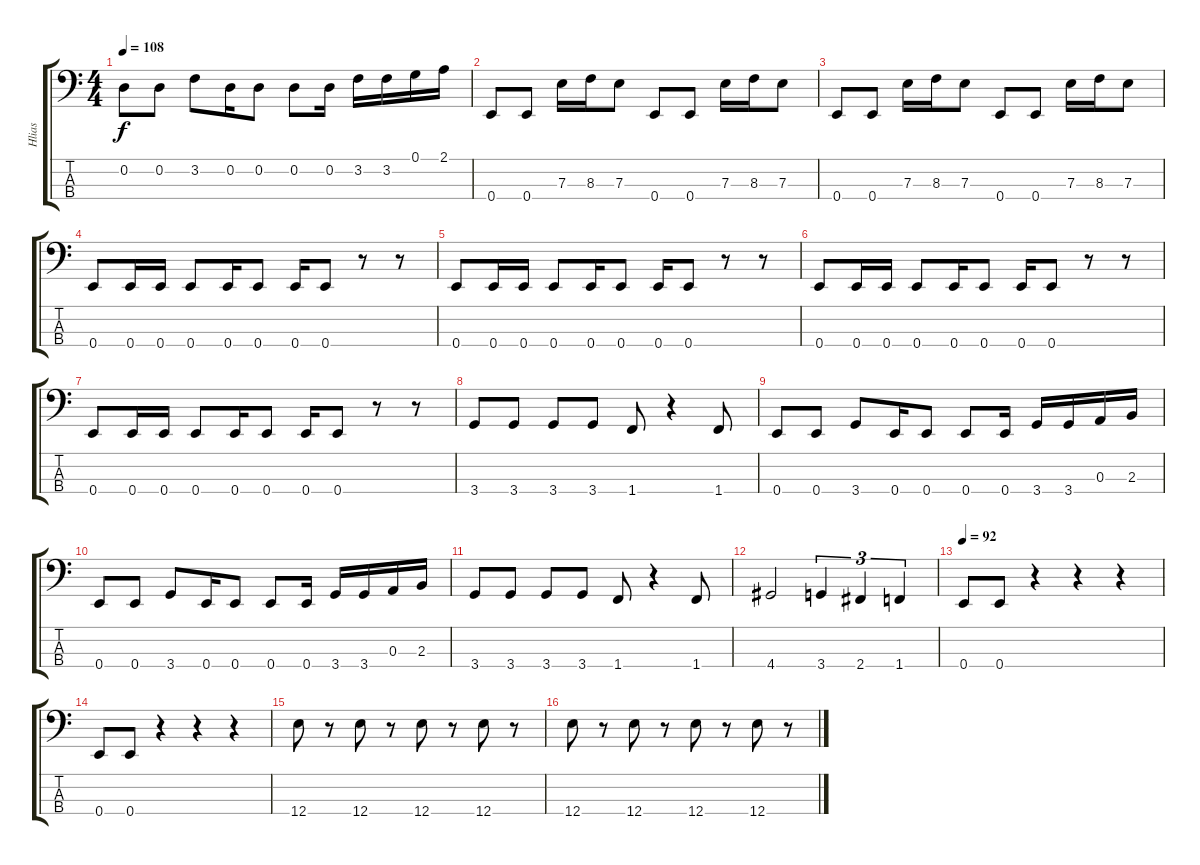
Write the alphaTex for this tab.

\track ("Hlias" "Hlias") {instrument electricbasspick}
\staff {score tabs}
\tuning (G2 D2 A1 E1) {hide}
\ts (4 4)
\tempo 108
\clef f4
\ks c
0.2.8{dy f} 0.2.8 3.2.8 0.2.16 0.2.8 0.2.8 0.2.16 3.2.16 3.2.16 0.1.16 2.1.16 |
0.4.8 0.4.8 7.3.16 8.3.16 7.3.8 0.4.8 0.4.8 7.3.16 8.3.16 7.3.8 |
0.4.8 0.4.8 7.3.16 8.3.16 7.3.8 0.4.8 0.4.8 7.3.16 8.3.16 7.3.8 |
0.4.8 0.4.16 0.4.16 0.4.8 0.4.16 0.4.8 0.4.16 0.4.8 r.8 r.8 |
0.4.8 0.4.16 0.4.16 0.4.8 0.4.16 0.4.8 0.4.16 0.4.8 r.8 r.8 |
0.4.8 0.4.16 0.4.16 0.4.8 0.4.16 0.4.8 0.4.16 0.4.8 r.8 r.8 |
0.4.8 0.4.16 0.4.16 0.4.8 0.4.16 0.4.8 0.4.16 0.4.8 r.8 r.8 |
3.4.8 3.4.8 3.4.8 3.4.8 1.4.8 r.4 1.4.8 |
0.4.8 0.4.8 3.4.8 0.4.16 0.4.8 0.4.8 0.4.16 3.4.16 3.4.16 0.3.16 2.3.16 |
0.4.8 0.4.8 3.4.8 0.4.16 0.4.8 0.4.8 0.4.16 3.4.16 3.4.16 0.3.16 2.3.16 |
3.4.8 3.4.8 3.4.8 3.4.8 1.4.8 r.4 1.4.8 |
4.4.2 3.4.4{tu (3 2)} 2.4.4{tu (3 2)} 1.4.4{tu (3 2)} |
\tempo 92
0.4.8 0.4.8 r.4 r.4 r.4 |
0.4.8 0.4.8 r.4 r.4 r.4 |
12.4.8 r.8 12.4.8 r.8 12.4.8 r.8 12.4.8 r.8 |
12.4.8 r.8 12.4.8 r.8 12.4.8 r.8 12.4.8 r.8
